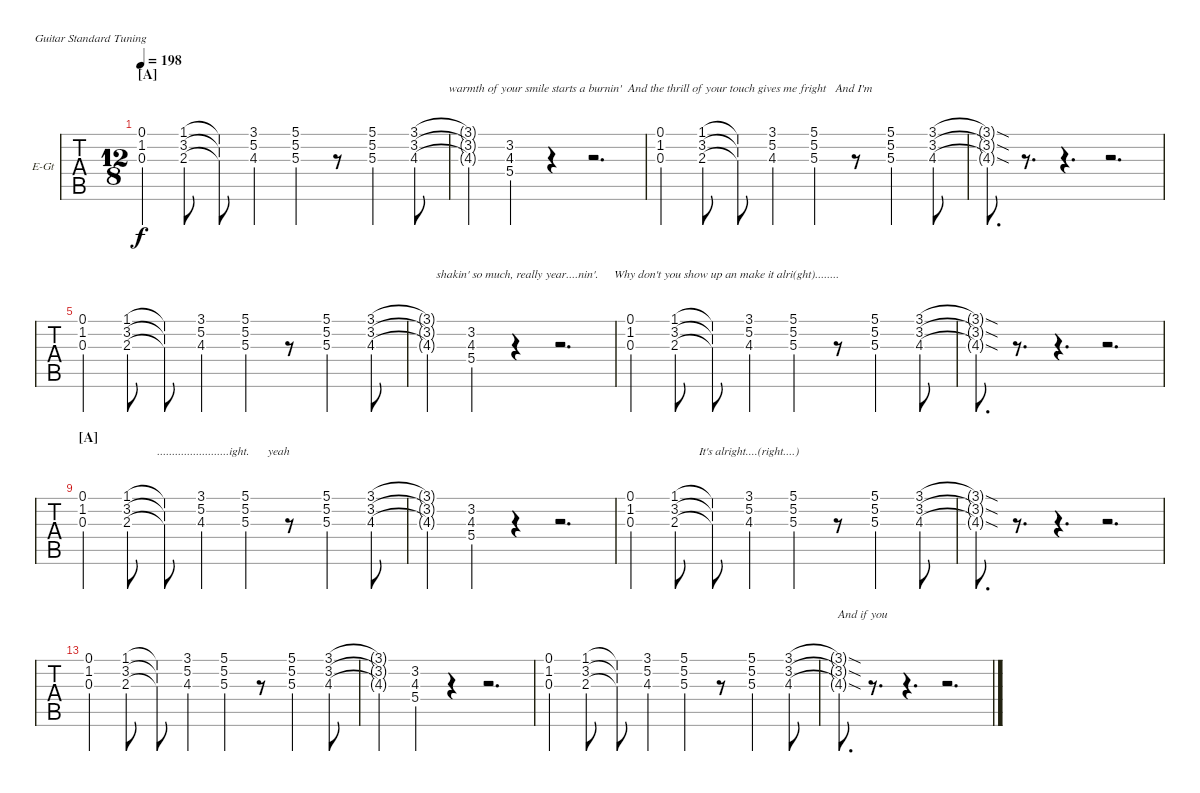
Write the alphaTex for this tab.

\bracketExtendMode nobrackets
\firstSystemTrackNameOrientation horizontal
\otherSystemsTrackNameOrientation horizontal
\defaultBarNumberDisplay FirstOfSystem
\track ("Lead" "E-Gt") {instrument overdrivenguitar}
\staff {tabs}
\tuning (E4 B3 G3 D3 A2 E2)
\ts (12 8)
\section ("A" "")
\tempo 198
\clef g2
\ks c
(0.1 1.2 0.3).4{lyrics (0 "") lyrics (1 "") lyrics (2 "") lyrics (3 "") lyrics (4 "") dy f} (1.1 3.2 2.3).8{lyrics (0 "") lyrics (1 "") lyrics (2 "") lyrics (3 "") lyrics (4 "")} (1.1{t} 3.2{t} 2.3{t}).8{lyrics (0 "") lyrics (1 "") lyrics (2 "") lyrics (3 "") lyrics (4 "")} (3.1 5.2 4.3).4{lyrics (0 "") lyrics (1 "") lyrics (2 "") lyrics (3 "") lyrics (4 "")} (5.1 5.2 5.3).4{lyrics (0 "") lyrics (1 "") lyrics (2 "") lyrics (3 "") lyrics (4 "")} r.8 (5.1 5.2 5.3).4{lyrics (0 "") lyrics (1 "") lyrics (2 "") lyrics (3 "") lyrics (4 "")} (3.1 3.2 4.3).8{lyrics (0 "") lyrics (1 "") lyrics (2 "") lyrics (3 "") lyrics (4 "")} |
(3.1{t} 3.2{t} 4.3{t}).4{lyrics (0 "") lyrics (1 "") lyrics (2 "") lyrics (3 "") lyrics (4 "")} (3.2 4.3 5.4).4{lyrics (0 "") lyrics (1 "") lyrics (2 "") lyrics (3 "") lyrics (4 "")} r.4 r.2{d} |
(0.1 1.2 0.3).4{lyrics (0 "warmth of your smile starts a burnin'  And the thrill of your touch gives me fright   And I'm   ") lyrics (1 "") lyrics (2 "") lyrics (3 "") lyrics (4 "")} (1.1 3.2 2.3).8{lyrics (0 "") lyrics (1 "") lyrics (2 "") lyrics (3 "") lyrics (4 "")} (1.1{t} 3.2{t} 2.3{t}).8{lyrics (0 "") lyrics (1 "") lyrics (2 "") lyrics (3 "") lyrics (4 "")} (3.1 5.2 4.3).4{lyrics (0 "") lyrics (1 "") lyrics (2 "") lyrics (3 "") lyrics (4 "")} (5.1 5.2 5.3).4{lyrics (0 "") lyrics (1 "") lyrics (2 "") lyrics (3 "") lyrics (4 "")} r.8 (5.1 5.2 5.3).4{lyrics (0 "") lyrics (1 "") lyrics (2 "") lyrics (3 "") lyrics (4 "")} (3.1 3.2 4.3).8{lyrics (0 "") lyrics (1 "") lyrics (2 "") lyrics (3 "") lyrics (4 "")} |
(3.1{sod t} 3.2{sod t} 4.3{sod t}).8{d lyrics (0 "") lyrics (1 "") lyrics (2 "") lyrics (3 "") lyrics (4 "")} r.8{d} r.4{d} r.2{d} |
\scale
0.284848 (0.1 1.2 0.3).4{lyrics (0 "") lyrics (1 "") lyrics (2 "") lyrics (3 "") lyrics (4 "")} (1.1 3.2 2.3).8{lyrics (0 "") lyrics (1 "") lyrics (2 "") lyrics (3 "") lyrics (4 "")} (1.1{t} 3.2{t} 2.3{t}).8{lyrics (0 "") lyrics (1 "") lyrics (2 "") lyrics (3 "") lyrics (4 "")} (3.1 5.2 4.3).4{lyrics (0 "") lyrics (1 "") lyrics (2 "") lyrics (3 "") lyrics (4 "")} (5.1 5.2 5.3).4{lyrics (0 "") lyrics (1 "") lyrics (2 "") lyrics (3 "") lyrics (4 "")} r.8 (5.1 5.2 5.3).4{lyrics (0 "") lyrics (1 "") lyrics (2 "") lyrics (3 "") lyrics (4 "")} (3.1 3.2 4.3).8{lyrics (0 "") lyrics (1 "") lyrics (2 "") lyrics (3 "") lyrics (4 "")} |
\scale
0.207576 (3.1{t} 3.2{t} 4.3{t}).4{lyrics (0 "") lyrics (1 "") lyrics (2 "") lyrics (3 "") lyrics (4 "")} (3.2 4.3 5.4).4{lyrics (0 "") lyrics (1 "") lyrics (2 "") lyrics (3 "") lyrics (4 "")} r.4 r.2{d} |
\scale
0.334947 (0.1 1.2 0.3).4{lyrics (0 "     shakin' so much, really year....nin'.     Why don't you show up an make it alri(ght)........          ") lyrics (1 "") lyrics (2 "") lyrics (3 "") lyrics (4 "")} (1.1 3.2 2.3).8{lyrics (0 "") lyrics (1 "") lyrics (2 "") lyrics (3 "") lyrics (4 "")} (1.1{t} 3.2{t} 2.3{t}).8{lyrics (0 "") lyrics (1 "") lyrics (2 "") lyrics (3 "") lyrics (4 "")} (3.1 5.2 4.3).4{lyrics (0 "") lyrics (1 "") lyrics (2 "") lyrics (3 "") lyrics (4 "")} (5.1 5.2 5.3).4{lyrics (0 "") lyrics (1 "") lyrics (2 "") lyrics (3 "") lyrics (4 "")} r.8 (5.1 5.2 5.3).4{lyrics (0 "") lyrics (1 "") lyrics (2 "") lyrics (3 "") lyrics (4 "")} (3.1 3.2 4.3).8{lyrics (0 "") lyrics (1 "") lyrics (2 "") lyrics (3 "") lyrics (4 "")} |
\scale
0.173389 (3.1{sod t} 3.2{sod t} 4.3{sod t}).8{d lyrics (0 "") lyrics (1 "") lyrics (2 "") lyrics (3 "") lyrics (4 "")} r.8{d} r.4{d} r.2{d} |
\section ("A" "")
\scale
0.386364 (0.1 1.2 0.3).4{lyrics (0 "") lyrics (1 "") lyrics (2 "") lyrics (3 "") lyrics (4 "")} (1.1 3.2 2.3).8{lyrics (0 "") lyrics (1 "") lyrics (2 "") lyrics (3 "") lyrics (4 "")} (1.1{t} 3.2{t} 2.3{t}).8{lyrics (0 "") lyrics (1 "") lyrics (2 "") lyrics (3 "") lyrics (4 "")} (3.1 5.2 4.3).4{lyrics (0 "               ........................ight.      yeah") lyrics (1 "") lyrics (2 "") lyrics (3 "") lyrics (4 "")} (5.1 5.2 5.3).4{lyrics (0 "") lyrics (1 "") lyrics (2 "") lyrics (3 "") lyrics (4 "")} r.8 (5.1 5.2 5.3).4{lyrics (0 "") lyrics (1 "") lyrics (2 "") lyrics (3 "") lyrics (4 "")} (3.1 3.2 4.3).8{lyrics (0 "") lyrics (1 "") lyrics (2 "") lyrics (3 "") lyrics (4 "")} |
\scale
0.11939 (3.1{t} 3.2{t} 4.3{t}).4{lyrics (0 "") lyrics (1 "") lyrics (2 "") lyrics (3 "") lyrics (4 "")} (3.2 4.3 5.4).4{lyrics (0 "") lyrics (1 "") lyrics (2 "") lyrics (3 "") lyrics (4 "")} r.4 r.2{d} |
\scale
0.38064 (0.1 1.2 0.3).4{lyrics (0 "") lyrics (1 "") lyrics (2 "") lyrics (3 "") lyrics (4 "")} (1.1 3.2 2.3).8{lyrics (0 "") lyrics (1 "") lyrics (2 "") lyrics (3 "") lyrics (4 "")} (1.1{t} 3.2{t} 2.3{t}).8{lyrics (0 "") lyrics (1 "") lyrics (2 "") lyrics (3 "") lyrics (4 "")} (3.1 5.2 4.3).4{lyrics (0 "It's alright....(right....)") lyrics (1 "") lyrics (2 "") lyrics (3 "") lyrics (4 "")} (5.1 5.2 5.3).4{lyrics (0 "") lyrics (1 "") lyrics (2 "") lyrics (3 "") lyrics (4 "")} r.8 (5.1 5.2 5.3).4{lyrics (0 "") lyrics (1 "") lyrics (2 "") lyrics (3 "") lyrics (4 "")} (3.1 3.2 4.3).8{lyrics (0 "") lyrics (1 "") lyrics (2 "") lyrics (3 "") lyrics (4 "")} |
\scale
0.113636 (3.1{sod t} 3.2{sod t} 4.3{sod t}).8{d lyrics (0 "") lyrics (1 "") lyrics (2 "") lyrics (3 "") lyrics (4 "")} r.8{d} r.4{d} r.2{d} |
(0.1 1.2 0.3).4{lyrics (0 "") lyrics (1 "") lyrics (2 "") lyrics (3 "") lyrics (4 "")} (1.1 3.2 2.3).8{lyrics (0 "") lyrics (1 "") lyrics (2 "") lyrics (3 "") lyrics (4 "")} (1.1{t} 3.2{t} 2.3{t}).8{lyrics (0 "") lyrics (1 "") lyrics (2 "") lyrics (3 "") lyrics (4 "")} (3.1 5.2 4.3).4{lyrics (0 "") lyrics (1 "") lyrics (2 "") lyrics (3 "") lyrics (4 "")} (5.1 5.2 5.3).4{lyrics (0 "") lyrics (1 "") lyrics (2 "") lyrics (3 "") lyrics (4 "")} r.8 (5.1 5.2 5.3).4{lyrics (0 "") lyrics (1 "") lyrics (2 "") lyrics (3 "") lyrics (4 "")} (3.1 3.2 4.3).8{lyrics (0 "") lyrics (1 "") lyrics (2 "") lyrics (3 "") lyrics (4 "")} |
(3.1{t} 3.2{t} 4.3{t}).4{lyrics (0 "") lyrics (1 "") lyrics (2 "") lyrics (3 "") lyrics (4 "")} (3.2 4.3 5.4).4{lyrics (0 "") lyrics (1 "") lyrics (2 "") lyrics (3 "") lyrics (4 "")} r.4 r.2{d} |
(0.1 1.2 0.3).4{lyrics (0 "") lyrics (1 "") lyrics (2 "") lyrics (3 "") lyrics (4 "")} (1.1 3.2 2.3).8{lyrics (0 "") lyrics (1 "") lyrics (2 "") lyrics (3 "") lyrics (4 "")} (1.1{t} 3.2{t} 2.3{t}).8{lyrics (0 "") lyrics (1 "") lyrics (2 "") lyrics (3 "") lyrics (4 "")} (3.1 5.2 4.3).4{lyrics (0 "") lyrics (1 "") lyrics (2 "") lyrics (3 "") lyrics (4 "")} (5.1 5.2 5.3).4{lyrics (0 "") lyrics (1 "") lyrics (2 "") lyrics (3 "") lyrics (4 "")} r.8 (5.1 5.2 5.3).4{lyrics (0 "") lyrics (1 "") lyrics (2 "") lyrics (3 "") lyrics (4 "")} (3.1 3.2 4.3).8{lyrics (0 "") lyrics (1 "") lyrics (2 "") lyrics (3 "") lyrics (4 "")} |
(3.1{sod t} 3.2{sod t} 4.3{sod t}).8{d lyrics (0 "                And if you") lyrics (1 "") lyrics (2 "") lyrics (3 "") lyrics (4 "")} r.8{d} r.4{d} r.2{d}
